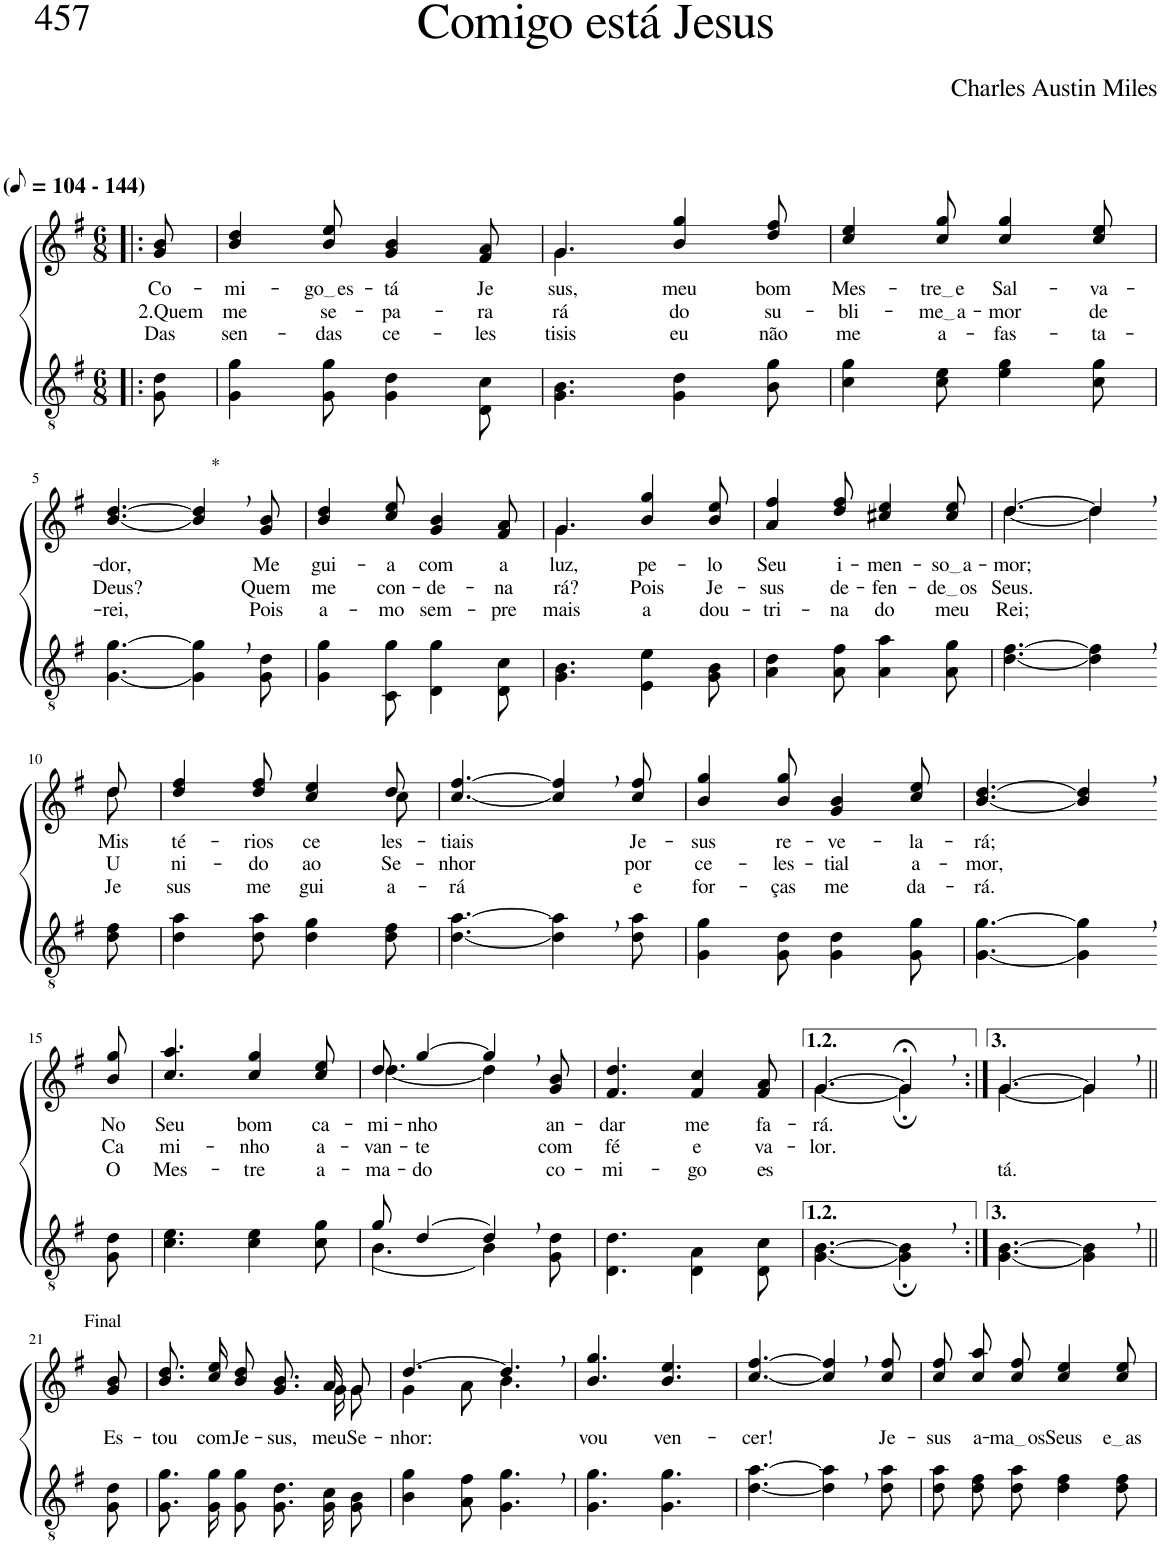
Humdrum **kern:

**kern	**kern	**text	**text	**text
*part2	*part1	*part1	*part1	*part1
*staff2	*staff1	*staff1	*staff1	*staff1
*I"Parte III e IV	*I"Parte I e II	*	*	*
*clefGv2	*clefG2	*	*	*
*Trd4c7	*Trd4c7	*	*	*
*k[f#]	*k[f#]	*	*	*
*M6/8	*M6/8	*	*	*
*MM52	*MM52	*	*	*
=1!|:	=1!|:	=1!|:	=1!|:	=1!|:
!	!LO:TX:a:B:t=(	!	!	!
!	!LO:TX:a:B:t=- 144)	!	!	!
!	!	!LO:LY:b	!LO:LY:b	!LO:LY:b
8G\ 8d\	8g/ 8b/	Co-	2.Quem	Das
=2	=2	=2	=2	=2
!	!	!LO:LY:b	!LO:LY:b	!LO:LY:b
4G\ 4g\	4b/ 4dd/	-mi-	me	sen-
!	!	!LO:LY:b	!LO:LY:b	!LO:LY:b
8G\ 8g\	8b/ 8ee/	go es	se-	-das
!	!	!LO:LY:b	!LO:LY:b	!LO:LY:b
4G\ 4d\	4g/ 4b/	-tá	-pa-	ce-
!	!	!LO:LY:b	!LO:LY:b	!LO:LY:b
8D\ 8c\	8f#/ 8a/	Je-	-ra-	-les-
=3	=3	=3	=3	=3
*	*^	*	*	*
!	!	!	!LO:LY:b	!LO:LY:b	!LO:LY:b
4.G\ 4.B\	4.g/	4.g\	-sus,	-rá	-tisis
!	!	!	!LO:LY:b	!LO:LY:b	!LO:LY:b
4G\ 4d\	4b/ 4gg/	4.ryy	meu	do	eu
!	!	!	!LO:LY:b	!LO:LY:b	!LO:LY:b
8B\ 8g\	8dd/ 8ff#/	.	bom	su-	não
*	*v	*v	*	*	*
=4	=4	=4	=4	=4
!	!	!LO:LY:b	!LO:LY:b	!LO:LY:b
4c\ 4g\	4cc/ 4ee/	Mes-	-bli-	me
!	!	!LO:LY:b	!LO:LY:b	!LO:LY:b
8c\ 8e\	8cc/ 8gg/	tre e	me a	a-
!	!	!LO:LY:b	!LO:LY:b	!LO:LY:b
4e\ 4g\	4cc/ 4gg/	Sal-	-mor	-fas-
!	!	!LO:LY:b	!LO:LY:b	!LO:LY:b
8c\ 8g\	8cc/ 8ee/	-va-	de	-ta-
!!LO:LB:g=z
=5	=5	=5	=5	=5
!	!	!LO:LY:b	!LO:LY:b	!LO:LY:b
[4.G\ [4.g\	[4.b/ [4.dd/	-dor,	Deus?	-rei,
!	!LO:TX:a:t=*	!	!	!
4G\], 4g\],	4b/], 4dd/],	.	.	.
!	!	!LO:LY:b	!LO:LY:b	!LO:LY:b
8G\ 8d\	8g/ 8b/	Me	Quem	Pois
=6	=6	=6	=6	=6
!	!	!LO:LY:b	!LO:LY:b	!LO:LY:b
4G\ 4g\	4b/ 4dd/	gui-	me	a-
!	!	!LO:LY:b	!LO:LY:b	!LO:LY:b
8C\ 8g\	8cc/ 8ee/	-a	con-	-mo
!	!	!LO:LY:b	!LO:LY:b	!LO:LY:b
4D\ 4g\	4g/ 4b/	com	-de-	sem-
!	!	!LO:LY:b	!LO:LY:b	!LO:LY:b
8D\ 8c\	8f#/ 8a/	a	-na-	-pre
=7	=7	=7	=7	=7
*	*^	*	*	*
!	!	!	!LO:LY:b	!LO:LY:b	!LO:LY:b
4.G\ 4.B\	4.g/	4.g\	luz,	-rá?	mais
!	!	!	!LO:LY:b	!LO:LY:b	!LO:LY:b
4E\ 4e\	4b/ 4gg/	4.ryy	pe-	Pois	a
!	!	!	!LO:LY:b	!LO:LY:b	!LO:LY:b
8G\ 8B\	8b/ 8ee/	.	-lo	Je-	dou-
*	*v	*v	*	*	*
=8	=8	=8	=8	=8
!	!	!LO:LY:b	!LO:LY:b	!LO:LY:b
4A\ 4d\	4a/ 4ff#/	Seu	-sus	-tri-
!	!	!LO:LY:b	!LO:LY:b	!LO:LY:b
8A\ 8f#\	8dd/ 8ff#/	i-	de-	-na
!	!	!LO:LY:b	!LO:LY:b	!LO:LY:b
4A\ 4a\	4cc#X/ 4ee/	-men-	-fen-	do
!	!	!LO:LY:b	!LO:LY:b	!LO:LY:b
8A\ 8g\	8cc#/ 8ee/	so a	de os	meu
=9	=9	=9	=9	=9
!	!	!LO:LY:b	!LO:LY:b	!LO:LY:b
*	*^	*	*	*
[4.d\ [4.f#\	[4.dd\	[4.dd/	-mor;	Seus.	Rei;
4d\], 4f#\],	4dd,\]	4dd/]	.	.	.
!!LO:LB:g=z	!!
=10-	=10-	=10-	=10-	=10-	=10-
!	!	!	!LO:LY:b	!LO:LY:b	!LO:LY:b
8d\ 8f#\	8dd/	8dd\	Mis-	U-	Je-
=11	=11	=11	=11	=11	=11
!	!	!	!LO:LY:b	!LO:LY:b	!LO:LY:b
4d\ 4a\	4dd/ 4ff#/	8ryy	-té-	-ni-	-sus
!	!	!	!LO:LY:b	!LO:LY:b	!LO:LY:b
*	*v	*v	*	*	*
8d\ 8a\	8dd/ 8ff#/	-rios	-do	me
!	!	!LO:LY:b	!LO:LY:b	!LO:LY:b
4d\ 4g\	4cc/ 4ee/	ce-	ao	gui-
*	*^	*	*	*
!	!	!	!LO:LY:b	!LO:LY:b	!LO:LY:b
8d\ 8f#\	8dd/	8cc\	-les-	Se-	-a-
=12	=12	=12	=12	=12	=12
!	!	!	!LO:LY:b	!LO:LY:b	!LO:LY:b
*	*v	*v	*	*	*
[4.d\ [4.a\	[4.cc/ [4.ff#/	-tiais	-nhor	-rá
4d\], 4a\],	4cc/], 4ff#/],	.	.	.
!	!	!LO:LY:b	!LO:LY:b	!LO:LY:b
8d\ 8a\	8cc/ 8ff#/	Je-	por	e
=13	=13	=13	=13	=13
!	!	!LO:LY:b	!LO:LY:b	!LO:LY:b
4G\ 4g\	4b/ 4gg/	-sus	ce-	for-
!	!	!LO:LY:b	!LO:LY:b	!LO:LY:b
8G\ 8d\	8b/ 8gg/	re-	-les-	-ças
!	!	!LO:LY:b	!LO:LY:b	!LO:LY:b
4G\ 4d\	4g/ 4b/	-ve-	-tial	me
!	!	!LO:LY:b	!LO:LY:b	!LO:LY:b
8G\ 8g\	8cc/ 8ee/	-la-	a-	da-
=14	=14	=14	=14	=14
!	!	!LO:LY:b	!LO:LY:b	!LO:LY:b
[4.G\ [4.g\	[4.b/ [4.dd/	-rá;	-mor,	-rá.
4G\], 4g\],	4b/], 4dd/],	.	.	.
!!LO:LB:g=z
=15-	=15-	=15-	=15-	=15-
!	!	!LO:LY:b	!LO:LY:b	!LO:LY:b
8G\ 8d\	8b/ 8gg/	No	Ca	O
=16	=16	=16	=16	=16
!	!	!LO:LY:b	!LO:LY:b	!LO:LY:b
4.c\ 4.e\	4.cc/ 4.aa/	Seu	mi-	Mes-
!	!	!LO:LY:b	!LO:LY:b	!LO:LY:b
4c\ 4e\	4cc/ 4gg/	bom	-nho	-tre
!	!	!LO:LY:b	!LO:LY:b	!LO:LY:b
8c\ 8g\	8cc/ 8ee/	ca-	a-	a-
=17	=17	=17	=17	=17
*^	*	*	*	*
!	!	!	!LO:LY:b	!LO:LY:b	!LO:LY:b
*	*	*^	*	*	*
8g/	[4.B\	[4.dd\	8dd/	-mi-	-van-	-ma-
!	!	!	!	!LO:LY:b	!LO:LY:b	!LO:LY:b
[4d/	.	.	[4gg/	-nho	-te	-do
4d,/]	4B\]	4dd,\]	4gg/]	.	.	.
!	!	!	!	!LO:LY:b	!LO:LY:b	!LO:LY:b
8ryy	8G\ 8d\	8ryy	8g/ 8b/	an-	com	co-
=18	=18	=18	=18	=18	=18	=18
!	!	!	!	!LO:LY:b	!LO:LY:b	!LO:LY:b
*v	*v	*	*	*	*	*
*	*v	*v	*	*	*
4.D\ 4.d\	4.f#/ 4.dd/	-dar	fé	-mi-
!	!	!LO:LY:b	!LO:LY:b	!LO:LY:b
4D\ 4A\	4f#/ 4cc/	me	e	-go
!	!	!LO:LY:b	!LO:LY:b	!LO:LY:b
8D\ 8c\	8f#/ 8a/	fa-	va-	es-
=19	=19	=19	=19	=19
!	!	!LO:LY:b	!LO:LY:b	!
*	*^	*	*	*
[4.G\ [4.B\	[4.g\	[4.g/	-rá.	-lor.	.
4G\];, 4B\];,	4g;<,\]	4g;/]	.	.	.
=20:|!	=20:|!	=20:|!	=20:|!	=20:|!	=20:|!
!	!	!	!	!	!LO:LY:b
[4.G\ [4.B\	[4.g\	[4.g/	.	.	-tá.
4G\], 4B\],	4g,\]	4g/]	.	.	.
!!LO:LB:g=z
=21||	=21||	=21||	=21||	=21||	=21||
!	!LO:TX:a:t=Final	!	!	!	!
!	!	!	!LO:LY:b	!	!
*	*v	*v	*	*	*
8G\ 8d\	8g/ 8b/	Es-	.	.
=22	=22	=22	=22	=22
!	!	!LO:LY:b	!	!
*	*^	*	*	*
8.G\ 8.g\L	8.b\ 8.dd\L	16ryy	-tou	.	.
!	!	!	!LO:LY:b	!	!
*	*v	*v	*	*	*
16G\ 16g\K	16cc\ 16ee\K	com	.	.
!	!	!LO:LY:b	!	!
8G\ 8g\J	8b\ 8dd\J	Je-	.	.
!	!	!LO:LY:b	!	!
8.G/ 8.d/L	8.g/ 8.b/L	-sus,	.	.
*	*^	*	*	*
!	!	!	!LO:LY:b	!	!
16G/ 16c/K	16a/K	16g\KL	meu	.	.
!	!	!	!LO:LY:b	!	!
8G/ 8B/J	8g/J	8g\J	Se-	.	.
=23	=23	=23	=23	=23	=23
!	!	!	!LO:LY:b	!	!
4B\ 4g\	[4.dd/	4g\	-nhor:	.	.
8A\ 8f#\	.	8a\	.	.	.
4.G\, 4.g\,	4.dd,/]	4.b\	.	.	.
=24	=24	=24	=24	=24	=24
!	!	!	!LO:LY:b	!	!
*	*v	*v	*	*	*
4.G\ 4.g\	4.b/ 4.gg/	vou	.	.
!	!	!LO:LY:b	!	!
4.G\ 4.g\	4.b/ 4.ee/	ven-	.	.
=25	=25	=25	=25	=25
!	!	!LO:LY:b	!	!
[4.d\ [4.a\	[4.cc/ [4.ff#/	-cer!	.	.
4d\], 4a\],	4cc/], 4ff#/],	.	.	.
!	!	!LO:LY:b	!	!
8d\ 8a\	8cc/ 8ff#/	Je-	.	.
=26	=26	=26	=26	=26
!	!	!LO:LY:b	!	!
8d\ 8a\L	8cc\ 8ff#\L	-sus	.	.
!	!	!LO:LY:b	!	!
8d\ 8f#\	8cc\ 8aa\	a-	.	.
!	!	!LO:LY:b	!	!
8d\ 8a\J	8cc\ 8ff#\J	ma os	.	.
!	!	!LO:LY:b	!	!
4d\ 4f#\	4cc/ 4ee/	Seus	.	.
!	!	!LO:LY:b	!	!
8d\ 8f#\	8cc/ 8ee/	e as	.	.
=	=	=	=	=
*-	*-	*-	*-	*-
